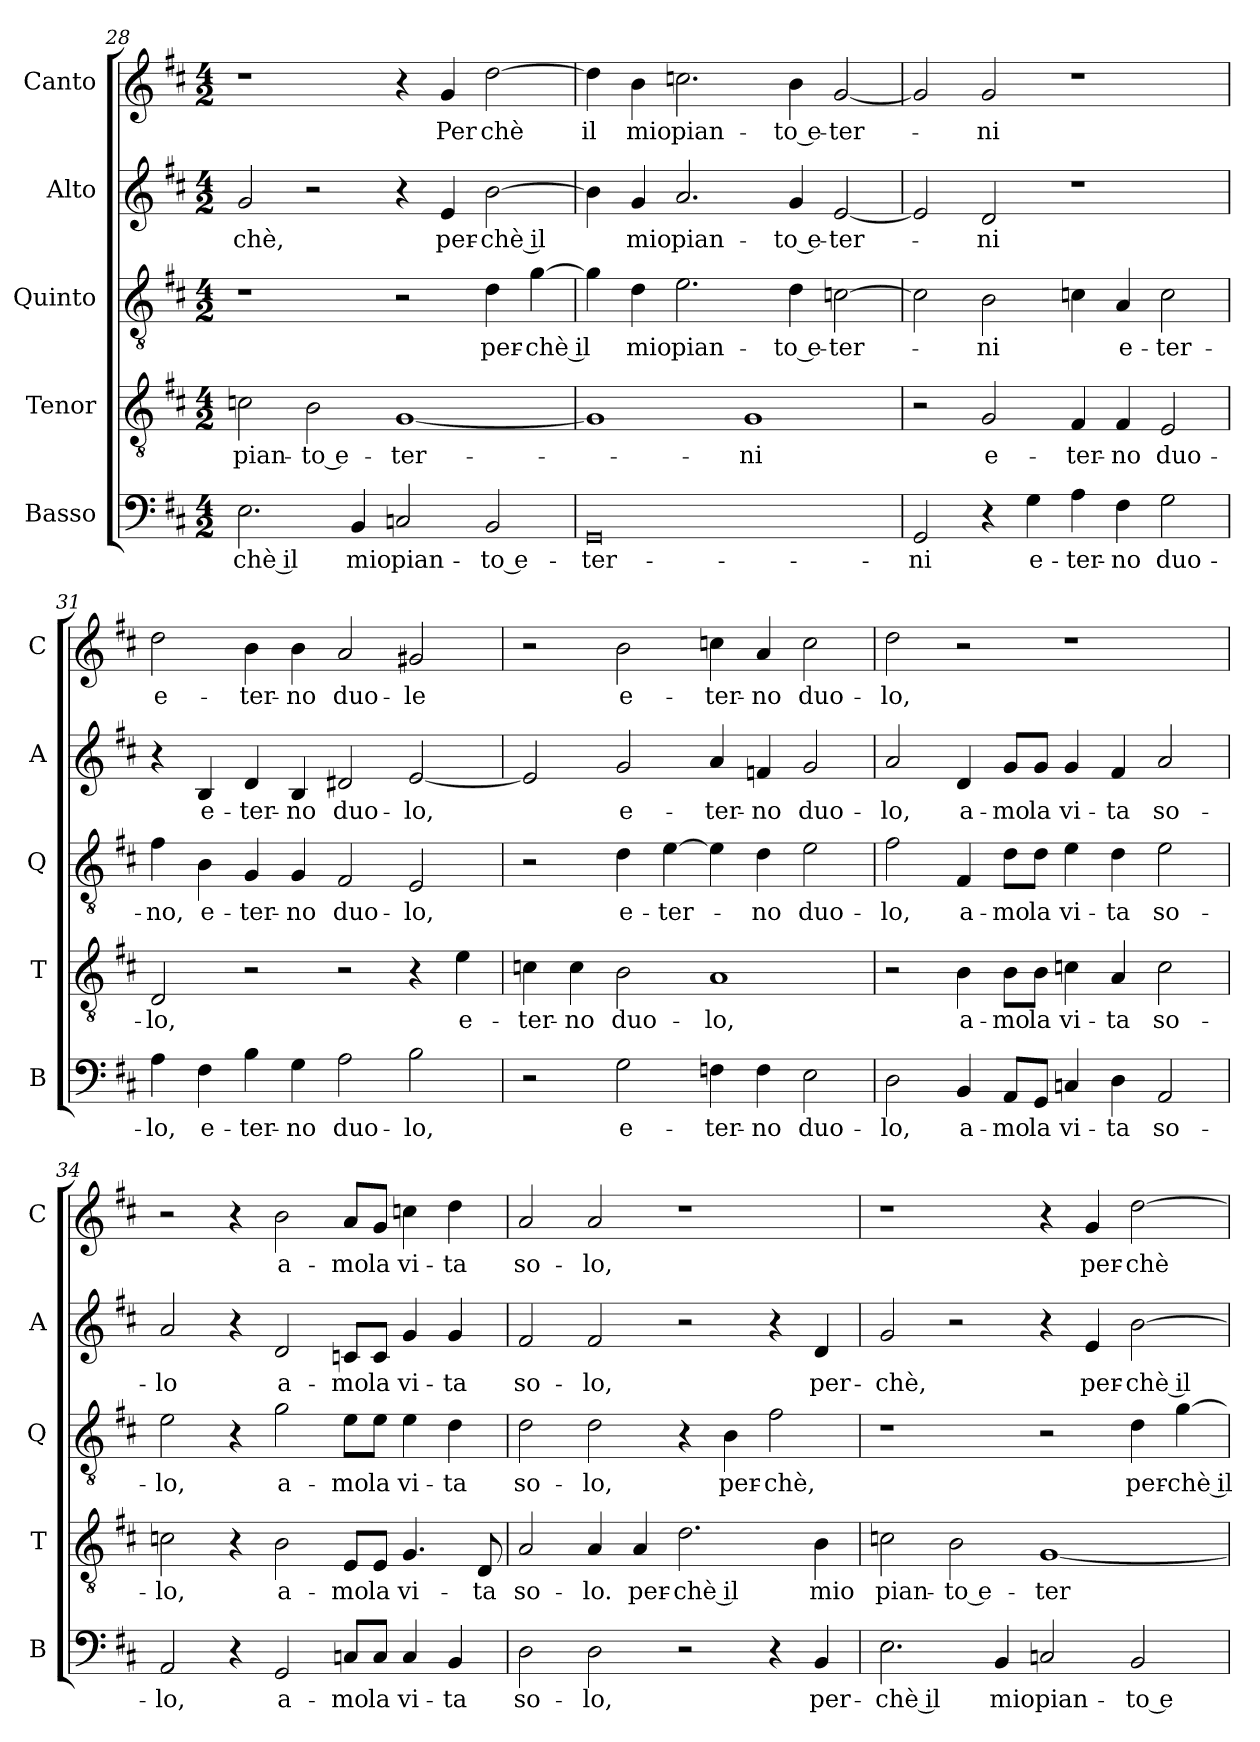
**kern	**text	**kern	**text	**kern	**text	**kern	**text	**kern	**text
*part5	*part5	*part4	*part4	*part3	*part3	*part2	*part2	*part1	*part1
*staff5	*staff5	*staff4	*staff4	*staff3	*staff3	*staff2	*staff2	*staff1	*staff1
*I"Basso	*	*I"Tenor	*	*I"Quinto	*	*I"Alto	*	*I"Canto	*
*I'B	*	*I'T	*	*I'Q	*	*I'A	*	*I'C	*
*clefF4	*	*clefGv2	*	*clefGv2	*	*clefG2	*	*clefG2	*
*k[f#c#]	*	*k[f#c#]	*	*k[f#c#]	*	*k[f#c#]	*	*k[f#c#]	*
*D:	*	*D:	*	*D:	*	*D:	*	*D:	*
*M4/2	*	*M4/2	*	*M4/2	*	*M4/2	*	*M4/2	*
=28	=28	=28	=28	=28	=28	=28	=28	=28	=28
!	!LO:LY:b	!	!LO:LY:b	!	!	!	!LO:LY:b	!	!
2.E\	-chè il	2cn\	pian-	1r	.	2g/	-chè,	1r	.
!	!	!	!LO:LY:b	!	!	!	!	!	!
.	.	2B\	-to e-	.	.	2r	.	.	.
!	!LO:LY:b	!	!	!	!	!	!	!	!
4BB/	mio	.	.	.	.	.	.	.	.
!	!LO:LY:b	!	!LO:LY:b	!	!	!	!	!	!
2Cn/	pian-	[1G	-ter-	2r	.	4r	.	4r	.
!	!	!	!	!	!	!	!LO:LY:b	!	!LO:LY:b
.	.	.	.	.	.	4e/	per-	4g/	Per
!	!LO:LY:b	!	!	!	!LO:LY:b	!	!LO:LY:b	!	!LO:LY:b
2BB/	-to e-	.	.	4d\	per-	[2b\	-chè il	[2dd\	chè
!	!	!	!	!	!LO:LY:b	!	!	!	!
.	.	.	.	[4g\	-chè il	.	.	.	.
!!LO:LB:g=z
=29	=29	=29	=29	=29	=29	=29	=29	=29	=29
!	!LO:LY:b	!	!	!	!	!	!	!	!LO:LY:b
0GG	-ter-	1G]	.	4g\]	.	4b\]	.	4dd\]	il
!	!	!	!	!	!LO:LY:b	!	!LO:LY:b	!	!LO:LY:b
.	.	.	.	4d\	mio	4g/	mio	4b\	mio
!	!	!	!	!	!LO:LY:b	!	!LO:LY:b	!	!LO:LY:b
.	.	.	.	2.e\	pian-	2.a/	pian-	2.ccn\	pian-
!	!	!	!LO:LY:b	!	!	!	!	!	!
.	.	1G	-ni	.	.	.	.	.	.
!	!	!	!	!	!LO:LY:b	!	!LO:LY:b	!	!LO:LY:b
.	.	.	.	4d\	-to e-	4g/	-to e-	4b\	-to e-
!	!	!	!	!	!LO:LY:b	!	!LO:LY:b	!	!LO:LY:b
.	.	.	.	[2cn\	-ter-	[2e/	-ter-	[2g/	-ter-
=30	=30	=30	=30	=30	=30	=30	=30	=30	=30
!	!LO:LY:b	!	!	!	!	!	!	!	!
2GG/	-ni	2r	.	2c\]	.	2e/]	.	2g/]	.
!	!	!	!LO:LY:b	!	!LO:LY:b	!	!LO:LY:b	!	!LO:LY:b
4r	.	2G/	e-	2B\	-ni	2d/	-ni	2g/	-ni
!	!LO:LY:b	!	!	!	!	!	!	!	!
4G\	e-	.	.	.	.	.	.	.	.
!	!LO:LY:b	!	!LO:LY:b	!	!	!	!	!	!
4A\	-ter-	4F#/	-ter-	4cn\	.	1r	.	1r	.
!	!LO:LY:b	!	!LO:LY:b	!	!LO:LY:b	!	!	!	!
4F#\	-no	4F#/	-no	4A/	e-	.	.	.	.
!	!LO:LY:b	!	!LO:LY:b	!	!LO:LY:b	!	!	!	!
2G\	duo-	2E/	duo-	2c\	-ter-	.	.	.	.
=31	=31	=31	=31	=31	=31	=31	=31	=31	=31
!	!LO:LY:b	!	!LO:LY:b	!	!LO:LY:b	!	!	!	!LO:LY:b
4A\	-lo,	2D/	-lo,	4f#\	-no,	4r	.	2dd\	e-
!	!LO:LY:b	!	!	!	!LO:LY:b	!	!LO:LY:b	!	!
4F#\	e-	.	.	4B\	e-	4B/	e-	.	.
!	!LO:LY:b	!	!	!	!LO:LY:b	!	!LO:LY:b	!	!LO:LY:b
4B\	-ter-	2r	.	4G/	-ter-	4d/	-ter-	4b\	-ter-
!	!LO:LY:b	!	!	!	!LO:LY:b	!	!LO:LY:b	!	!LO:LY:b
4G\	-no	.	.	4G/	-no	4B/	-no	4b\	-no
!	!LO:LY:b	!	!	!	!LO:LY:b	!	!LO:LY:b	!	!LO:LY:b
2A\	duo-	2r	.	2F#/	duo-	2d#X/	duo-	2a/	duo-
!	!LO:LY:b	!	!	!	!LO:LY:b	!	!LO:LY:b	!	!LO:LY:b
2B\	-lo,	4r	.	2E/	-lo,	[2e/	-lo,	2g#X/	-le
!	!	!	!LO:LY:b	!	!	!	!	!	!
.	.	4e\	e-	.	.	.	.	.	.
!!LO:PB:g=z
=32	=32	=32	=32	=32	=32	=32	=32	=32	=32
!	!	!	!LO:LY:b	!	!	!	!	!	!
2r	.	4cn\	-ter-	2r	.	2e/]	.	2r	.
!	!	!	!LO:LY:b	!	!	!	!	!	!
.	.	4c\	-no	.	.	.	.	.	.
!	!LO:LY:b	!	!LO:LY:b	!	!LO:LY:b	!	!LO:LY:b	!	!LO:LY:b
2G\	e-	2B\	duo-	4d\	e-	2g/	e-	2b\	e-
!	!	!	!	!	!LO:LY:b	!	!	!	!
.	.	.	.	[4e\	-ter-	.	.	.	.
!	!LO:LY:b	!	!LO:LY:b	!	!	!	!LO:LY:b	!	!LO:LY:b
4Fn\	-ter-	1A	-lo,	4e\]	.	4a/	-ter-	4ccn\	-ter-
!	!LO:LY:b	!	!	!	!LO:LY:b	!	!LO:LY:b	!	!LO:LY:b
4F\	-no	.	.	4d\	-no	4fn/	-no	4a/	-no
!	!LO:LY:b	!	!	!	!LO:LY:b	!	!LO:LY:b	!	!LO:LY:b
2E\	duo-	.	.	2e\	duo-	2g/	duo-	2cc\	duo-
=33	=33	=33	=33	=33	=33	=33	=33	=33	=33
!	!LO:LY:b	!	!	!	!LO:LY:b	!	!LO:LY:b	!	!LO:LY:b
2D\	-lo,	2r	.	2f#\	-lo,	2a/	-lo,	2dd\	-lo,
!	!LO:LY:b	!	!LO:LY:b	!	!LO:LY:b	!	!LO:LY:b	!	!
4BB/	a-	4B\	a-	4F#/	a-	4d/	a-	2r	.
!	!LO:LY:b	!	!LO:LY:b	!	!LO:LY:b	!	!LO:LY:b	!	!
8AA/L	-mo	8B\L	-mo	8d\L	-mo	8g/L	-mo	.	.
!	!LO:LY:b	!	!LO:LY:b	!	!LO:LY:b	!	!LO:LY:b	!	!
8GG/J	la	8B\J	la	8d\J	la	8g/J	la	.	.
!	!LO:LY:b	!	!LO:LY:b	!	!LO:LY:b	!	!LO:LY:b	!	!
4Cn/	vi-	4cn\	vi-	4e\	vi-	4g/	vi-	1r	.
!	!LO:LY:b	!	!LO:LY:b	!	!LO:LY:b	!	!LO:LY:b	!	!
4D\	-ta	4A/	-ta	4d\	-ta	4f#/	-ta	.	.
!	!LO:LY:b	!	!LO:LY:b	!	!LO:LY:b	!	!LO:LY:b	!	!
2AA/	so-	2c\	so-	2e\	so-	2a/	so-	.	.
=34	=34	=34	=34	=34	=34	=34	=34	=34	=34
!	!LO:LY:b	!	!LO:LY:b	!	!LO:LY:b	!	!LO:LY:b	!	!
2AA/	-lo,	2cn\	-lo,	2e\	-lo,	2a/	-lo	2r	.
4r	.	4r	.	4r	.	4r	.	4r	.
!	!LO:LY:b	!	!LO:LY:b	!	!LO:LY:b	!	!LO:LY:b	!	!LO:LY:b
2GG/	a-	2B\	a-	2g\	a-	2d/	a-	2b\	a-
!	!LO:LY:b	!	!LO:LY:b	!	!LO:LY:b	!	!LO:LY:b	!	!LO:LY:b
8Cn/L	-mo	8E/L	-mo	8e\L	-mo	8cn/L	-mo	8a/L	-mo
!	!LO:LY:b	!	!LO:LY:b	!	!LO:LY:b	!	!LO:LY:b	!	!LO:LY:b
8C/J	la	8E/J	la	8e\J	la	8c/J	la	8g/J	la
!	!LO:LY:b	!	!LO:LY:b	!	!LO:LY:b	!	!LO:LY:b	!	!LO:LY:b
4C/	vi-	4.G/	vi-	4e\	vi-	4g/	vi-	4ccn\	vi-
!	!LO:LY:b	!	!	!	!LO:LY:b	!	!LO:LY:b	!	!LO:LY:b
4BB/	-ta	.	.	4d\	-ta	4g/	-ta	4dd\	-ta
!	!	!	!LO:LY:b	!	!	!	!	!	!
.	.	8D/	-ta	.	.	.	.	.	.
!!LO:LB:g=z
=35	=35	=35	=35	=35	=35	=35	=35	=35	=35
!	!LO:LY:b	!	!LO:LY:b	!	!LO:LY:b	!	!LO:LY:b	!	!LO:LY:b
2D\	so-	2A/	so-	2d\	so-	2f#/	so-	2a/	so-
!	!LO:LY:b	!	!LO:LY:b	!	!LO:LY:b	!	!LO:LY:b	!	!LO:LY:b
2D\	-lo,	4A/	-lo.	2d\	-lo,	2f#/	-lo,	2a/	-lo,
!	!	!	!LO:LY:b	!	!	!	!	!	!
.	.	4A/	per-	.	.	.	.	.	.
!	!	!	!LO:LY:b	!	!	!	!	!	!
2r	.	2.d\	-chè il	4r	.	2r	.	1r	.
!	!	!	!	!	!LO:LY:b	!	!	!	!
.	.	.	.	4B\	per-	.	.	.	.
!	!	!	!	!	!LO:LY:b	!	!	!	!
4r	.	.	.	2f#\	-chè,	4r	.	.	.
!	!LO:LY:b	!	!LO:LY:b	!	!	!	!LO:LY:b	!	!
4BB/	per-	4B\	mio	.	.	4d/	per-	.	.
=36	=36	=36	=36	=36	=36	=36	=36	=36	=36
!	!LO:LY:b	!	!LO:LY:b	!	!	!	!LO:LY:b	!	!
2.E\	-chè il	2cn\	pian-	1r	.	2g/	-chè,	1r	.
!	!	!	!LO:LY:b	!	!	!	!	!	!
.	.	2B\	-to e-	.	.	2r	.	.	.
!	!LO:LY:b	!	!	!	!	!	!	!	!
4BB/	mio	.	.	.	.	.	.	.	.
!	!LO:LY:b	!	!LO:LY:b	!	!	!	!	!	!
2Cn/	pian-	[1G	-ter-	2r	.	4r	.	4r	.
!	!	!	!	!	!	!	!LO:LY:b	!	!LO:LY:b
.	.	.	.	.	.	4e/	per-	4g/	per-
!	!LO:LY:b	!	!	!	!LO:LY:b	!	!LO:LY:b	!	!LO:LY:b
2BB/	-to e	.	.	4d\	per-	[2b\	-chè il	[2dd\	-chè
!	!	!	!	!	!LO:LY:b	!	!	!	!
.	.	.	.	[4g\	-chè il	.	.	.	.
=	=	=	=	=	=	=	=	=	=
*-	*-	*-	*-	*-	*-	*-	*-	*-	*-
